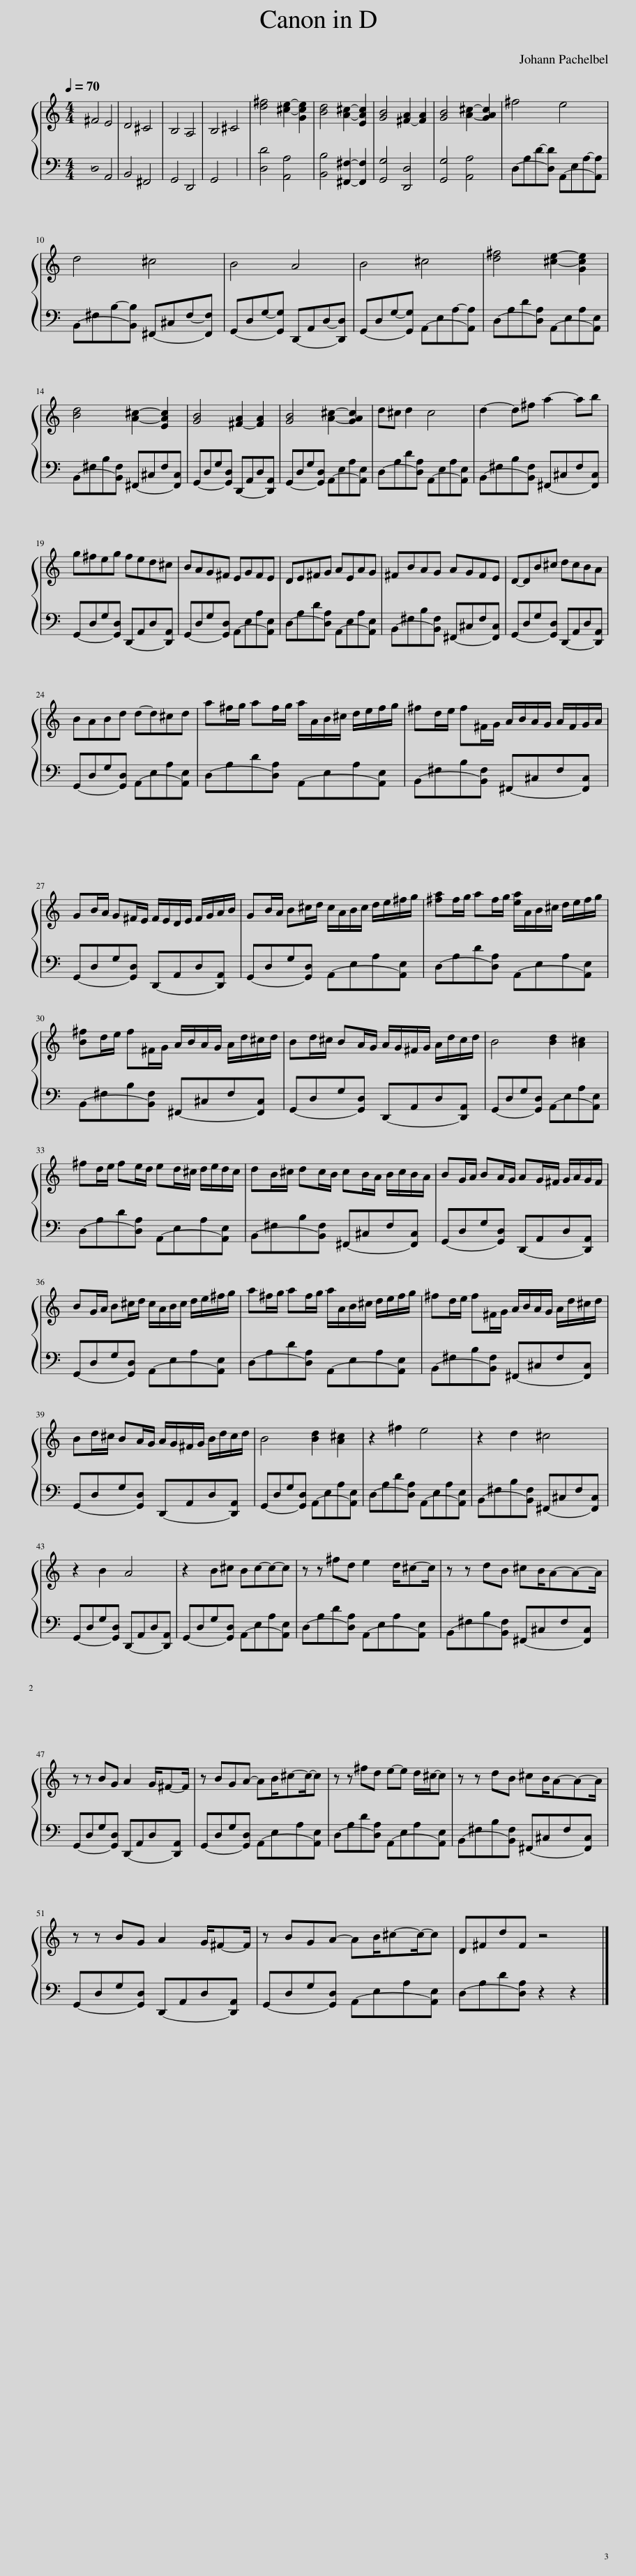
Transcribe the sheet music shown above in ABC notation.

X:1
%%score { 1 | 2 }
L:1/8
Q:1/4=70
M:4/4
I:linebreak $
K:C
V:1 treble
V:2 bass
V:1
 ^F4 E4 | D4 ^C4 | B,4 A,4 | B,4 ^C4 | [d^f]4 [^ce]2- [Gce]2 | %5
 [Bd]4 [A^c]2- [EAc]2 | [GB]4 [^F-A]2 [FA]2 | [GB]4 [A^c]2- [GAc]2 | ^f4 e4 |$ d4 ^c4 | %10
 B4 A4 | B4 ^c4 | [d^f]4 [^ce]2- [Gce]2 |$ [Bd]4 [A^c]2- [EAc]2 | [GB]4 [^F-A]2 [FA]2 | %15
 [GB]4 [A^c]2- [GAc]2 | d^c d2 c4 | d2- d^f a2- ab |$ g^feg fed^c | BAG^F EGFE | %20
 DE^FG AEAG | ^FBAG AGFE | D-DB^c dcBA |$ BABd d-d^cd | a^f/g/ af/g/ a/A/B/^c/ d/e/f/g/ | %25
 ^fd/e/ f^F/G/ A/B/A/G/ A/F/G/A/ |$ GB/A/ G^F/E/ F/E/D/E/ F/G/A/B/ | GB/A/ B^c/d/ c/A/B/c/ d/e/^f/g/ | [^fa]f/g/ af/g/ [ea]/A/B/^c/ d/e/f/g/ |$ [B^f]d/e/ f^F/G/ A/B/A/G/ A/d/^c/d/ | %30
 Bd/^c/ BA/G/ A/G/^F/G/ A/d/c/d/ | B4 [Bd]2 [A^c]2 |$ ^fd/e/ fe/d/ ed/^c/ d/e/d/c/ | dB/^c/ dc/B/ cB/A/ B/c/B/A/ | BG/A/ BA/G/ AG/^F/ G/A/G/F/ |$ %35
 BG/A/ B^c/d/ c/A/B/c/ d/e/^f/g/ | a^f/g/ af/g/ a/A/B/^c/ d/e/f/g/ | ^fd/e/ f^F/G/ A/B/A/G/ A/d/^c/d/ |$ Bd/^c/ BA/G/ A/G/^F/G/ B/d/c/d/ | B4 [Bd]2 [A^c]2 | %40
 z2 ^f2 e4 | z2 d2 ^c4 |$ z2 B2 A4 | z2 B^c Bc-c-c | z z ^fd e2 d/^c-c/ | %45
 z z dB ^cB/A-A-A/ |$ z z BG A2 G/^F-F/ | z BGA- AB/^c-c/-c | z z ^fd e-e d/^c/-c | z z dB ^cB/A-A-A/ |$ %50
 z z BG A2 G/^F-F/ | z BGA- AB/^c-c/-c | D^FdF z4 |] %53
V:2
 D,4 A,,4 | B,,4 ^F,,4 | G,,4 D,,4 | G,,4 x4 | [D,D]4 [A,,A,]4 | %5
 [B,,B,]4 [^F,,^F,]2- [F,,F,]2 | [G,,G,]4 [D,,D,]4 | [G,,G,]4 [A,,A,]4 | D,-A,D-[D,D] A,,-E,A,-[A,,A,] |$ B,,-^F,B,-[B,,B,] ^F,,-^C,F,-[F,,F,] | %10
 G,,-D,G,-[G,,G,] D,,-A,,D,-[D,,D,] | G,,-D,G,-[G,,G,] A,,-E,A,-[A,,A,] | D,-A,D[D,A,] A,,-E,A,[A,,E,] |$ B,,-^F,B,[B,,F,] ^F,,-^C,F,[F,,C,] | G,,-D,G,[G,,D,] D,,-A,,D,[D,,A,,] | %15
 G,,-D,G,[G,,D,] A,,-E,A,[A,,E,] | D,-A,D[D,A,] A,,-E,A,[A,,E,] | B,,-^F,B,[B,,F,] ^F,,-^C,F,[F,,C,] |$ G,,-D,G,[G,,D,] D,,-A,,D,[D,,A,,] | G,,-D,G,[G,,D,] A,,-E,A,[A,,E,] | %20
 D,-A,D[D,A,] A,,-E,A,[A,,E,] | B,,-^F,B,[B,,F,] ^F,,-^C,F,[F,,C,] | G,,-D,G,[G,,D,] D,,-A,,D,[D,,A,,] |$ G,,-D,G,[G,,D,] A,,-E,A,[A,,E,] | D,-A,D[D,A,] A,,-E,A,[A,,E,] | %25
 B,,-^F,B,[B,,F,] ^F,,-^C,F,[F,,C,] |$ G,,-D,G,[G,,D,] D,,-A,,D,[D,,A,,] | G,,-D,G,[G,,D,] A,,-E,A,[A,,E,] | D,-A,D[D,A,] A,,-E,A,[A,,E,] |$ B,,-^F,B,[B,,F,] ^F,,-^C,F,[F,,C,] | %30
 G,,-D,G,[G,,D,] D,,-A,,D,[D,,A,,] | G,,-D,G,[G,,D,] A,,-E,A,[A,,E,] |$ D,-A,D[D,A,] A,,-E,A,[A,,E,] | B,,-^F,B,[B,,F,] ^F,,-^C,F,[F,,C,] | G,,-D,G,[G,,D,] D,,-A,,D,[D,,A,,] |$ %35
 G,,-D,G,[G,,D,] A,,-E,A,[A,,E,] | D,-A,D[D,A,] A,,-E,A,[A,,E,] | B,,-^F,B,[B,,F,] ^F,,-^C,F,[F,,C,] |$ G,,-D,G,[G,,D,] D,,-A,,D,[D,,A,,] | G,,-D,G,[G,,D,] A,,-E,A,[A,,E,] | %40
 D,-A,D[D,A,] A,,-E,A,[A,,E,] | B,,-^F,B,[B,,F,] ^F,,-^C,F,[F,,C,] |$ G,,-D,G,[G,,D,] D,,-A,,D,[D,,A,,] | G,,-D,G,[G,,D,] A,,-E,A,[A,,E,] | D,-A,D[D,A,] A,,-E,A,[A,,E,] | %45
 B,,-^F,B,[B,,F,] ^F,,-^C,F,[F,,C,] |$ G,,-D,G,[G,,D,] D,,-A,,D,[D,,A,,] | G,,-D,G,[G,,D,] A,,-E,A,[A,,E,] | D,-A,D[D,A,] A,,-E,A,[A,,E,] | B,,-^F,B,[B,,F,] ^F,,-^C,F,[F,,C,] |$ %50
 G,,-D,G,[G,,D,] D,,-A,,D,[D,,A,,] | G,,-D,G,[G,,D,] A,,-E,A,[A,,E,] | D,-A,D[D,A,] z2 z2 |] %53
